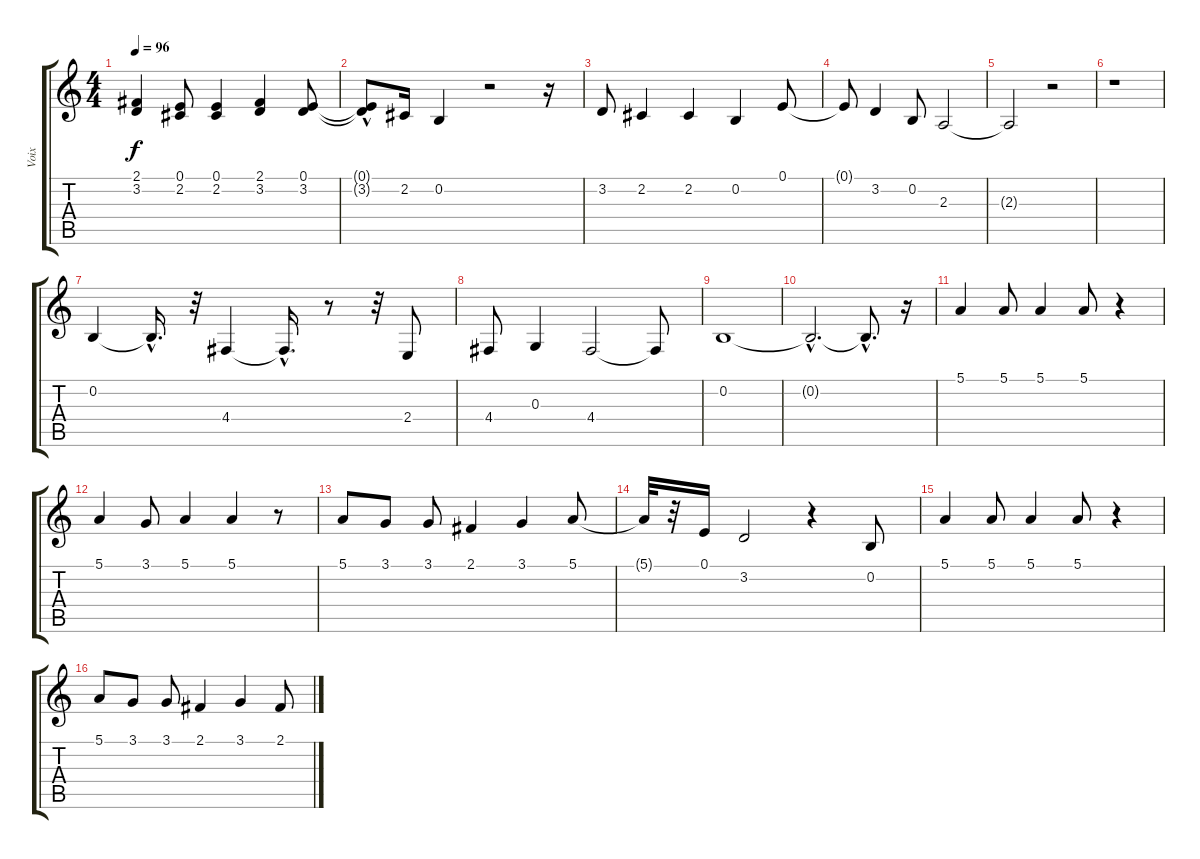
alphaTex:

\track ("Voix" "Voix") {instrument altosax}
\staff {score tabs}
\tuning (E4 B3 G3 D3 A2 E2) {hide}
\ts (4 4)
\tempo 96
\clef g2
\ks c
(2.1 3.2).4{dy f} (0.1 2.2).8 (0.1 2.2).4 (2.1 3.2).4 (0.1 3.2).8 |
(0.1{hac t} 3.2{t}).8 2.2.16 0.2.4 r.2 r.16 |
3.2.8 2.2.4 2.2.4 0.2.4 0.1.8 |
0.1{t}.8 3.2.4 0.2.8 2.3.2 |
2.3{t}.2 r.2 |
r.1 |
0.2.4 0.2{hac t}.16{d} r.32 4.4.4 4.4{hac t}.16{d} r.8 r.32 2.4.8 |
4.4.8 0.3.4 4.4.2 4.4{t}.8 |
0.2.1 |
0.2{hac t}.2{d} 0.2{hac t}.8{d} r.16 |
5.1.4 5.1.8 5.1.4 5.1.8 r.4 |
5.1.4 3.1.8 5.1.4 5.1.4 r.8 |
5.1.8 3.1.8 3.1.8 2.1.4 3.1.4 5.1.8 |
5.1{t}.32 r.32 0.1.16 3.2.2 r.4 0.2.8 |
5.1.4 5.1.8 5.1.4 5.1.8 r.4 |
5.1.8 3.1.8 3.1.8 2.1.4 3.1.4 2.1.8
